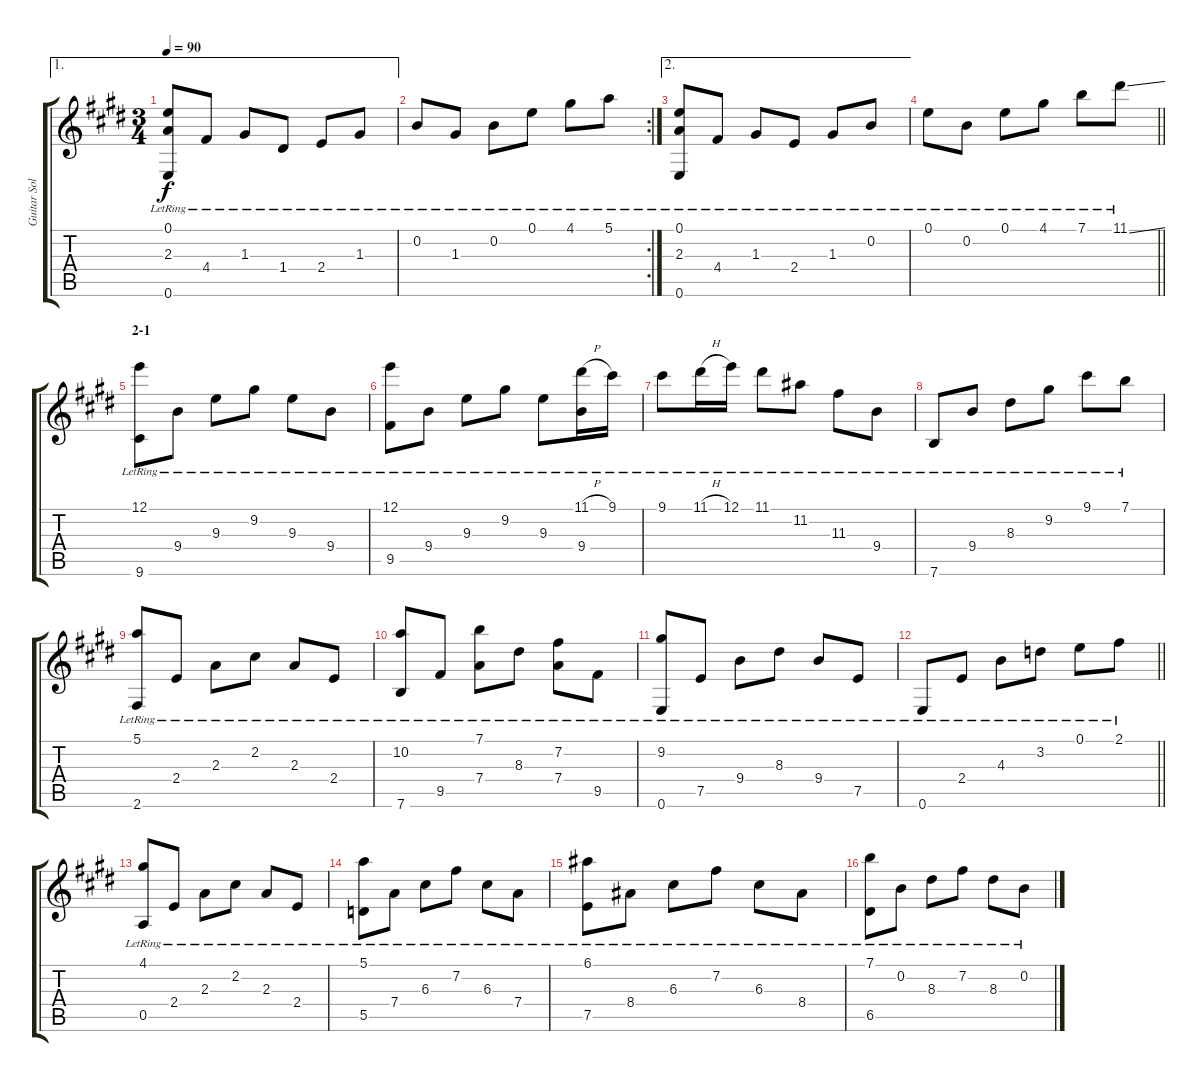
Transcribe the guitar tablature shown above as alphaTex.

\track ("Guitar Solo" "Guitar Sol") {instrument acousticguitarnylon}
\staff {score tabs}
\tuning (E4 B3 G3 D3 A2 E2) {hide}
\ae 1
\ts (3 4)
\tempo 90
\clef g2
\ks e
(0.1{lr} 2.3{lr} 0.6{lr}).8{dy f} 4.4{lr}.8 1.3{lr}.8 1.4{lr}.8 2.4{lr}.8 1.3{lr}.8 |
\rc 2
0.2{lr}.8 1.3{lr}.8 0.2{lr}.8 0.1{lr}.8 4.1{lr}.8 5.1{lr}.8 |
\ae 2
(0.1{lr} 2.3{lr} 0.6{lr}).8 4.4{lr}.8 1.3{lr}.8 2.4{lr}.8 1.3{lr}.8 0.2{lr}.8 |
\barLineRight lightlight
0.1{lr}.8 0.2{lr}.8 0.1{lr}.8 4.1{lr}.8 7.1{lr}.8 11.1{ss lr}.8 |
\section ("" "2-1")
(12.1{lr} 9.6{lr}).8 9.4{lr}.8 9.3{lr}.8 9.2{lr}.8 9.3{lr}.8 9.4{lr}.8 |
(12.1{lr} 9.5{lr}).8 9.4{lr}.8 9.3{lr}.8 9.2{lr}.8 9.3{lr}.8 (11.1{h lr} 9.4{lr}).16 9.1{lr}.16 |
9.1{lr}.8 11.1{h lr}.16 12.1{lr}.16 11.1{lr}.8 11.2{lr}.8 11.3{lr}.8 9.4{lr}.8 |
7.6{lr}.8 9.4{lr}.8 8.3{lr}.8 9.2{lr}.8 9.1{lr}.8 7.1{lr}.8 |
(5.1{lr} 2.6{lr}).8 2.4{lr}.8 2.3{lr}.8 2.2{lr}.8 2.3{lr}.8 2.4{lr}.8 |
(10.2{lr} 7.6{lr}).8 9.5{lr}.8 (7.1{lr} 7.4{lr}).8 8.3{lr}.8 (7.2{lr} 7.4{lr}).8 9.5{lr}.8 |
(9.2{lr} 0.6{lr}).8 7.5{lr}.8 9.4{lr}.8 8.3{lr}.8 9.4{lr}.8 7.5{lr}.8 |
\barLineRight lightlight
0.6{lr}.8 2.4{lr}.8 4.3{lr}.8 3.2{lr}.8 0.1{lr}.8 2.1{lr}.8 |
(4.1{lr} 0.5{lr}).8 2.4{lr}.8 2.3{lr}.8 2.2{lr}.8 2.3{lr}.8 2.4{lr}.8 |
(5.1{lr} 5.5{lr}).8 7.4{lr}.8 6.3{lr}.8 7.2{lr}.8 6.3{lr}.8 7.4{lr}.8 |
(6.1{lr} 7.5{lr}).8 8.4{lr}.8 6.3{lr}.8 7.2{lr}.8 6.3{lr}.8 8.4{lr}.8 |
(7.1{lr} 6.5{lr}).8 0.2{lr}.8 8.3{lr}.8 7.2{lr}.8 8.3{lr}.8 0.2{lr}.8
